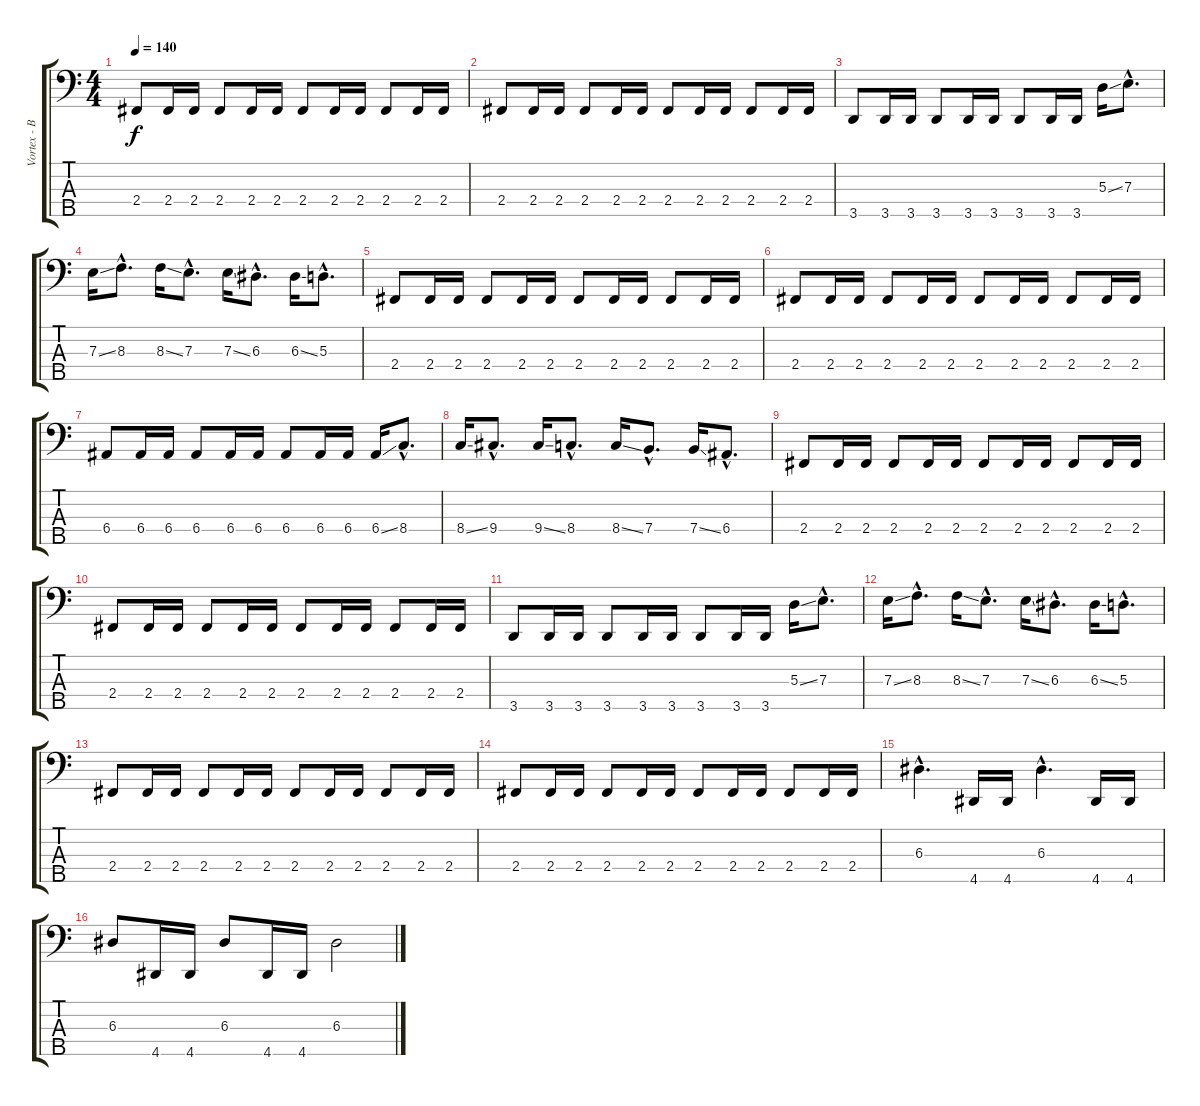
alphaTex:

\track ("Vortex - Bass" "Vortex - B") {instrument electricbassfinger}
\staff {score tabs}
\tuning (G2 D2 A1 E1 B0) {hide}
\ts (4 4)
\tempo 140
\clef f4
\ks c
2.4.8{dy f} 2.4.16 2.4.16 2.4.8 2.4.16 2.4.16 2.4.8 2.4.16 2.4.16 2.4.8 2.4.16 2.4.16 |
2.4.8 2.4.16 2.4.16 2.4.8 2.4.16 2.4.16 2.4.8 2.4.16 2.4.16 2.4.8 2.4.16 2.4.16 |
3.5.8 3.5.16 3.5.16 3.5.8 3.5.16 3.5.16 3.5.8 3.5.16 3.5.16 5.3{ss}.16 7.3{hac}.8{d} |
7.3{ss}.16 8.3{hac}.8{d} 8.3{ss}.16 7.3{hac}.8{d} 7.3{ss}.16 6.3{hac}.8{d} 6.3{ss}.16 5.3{hac}.8{d} |
2.4.8 2.4.16 2.4.16 2.4.8 2.4.16 2.4.16 2.4.8 2.4.16 2.4.16 2.4.8 2.4.16 2.4.16 |
2.4.8 2.4.16 2.4.16 2.4.8 2.4.16 2.4.16 2.4.8 2.4.16 2.4.16 2.4.8 2.4.16 2.4.16 |
6.4.8 6.4.16 6.4.16 6.4.8 6.4.16 6.4.16 6.4.8 6.4.16 6.4.16 6.4{ss}.16 8.4{hac}.8{d} |
8.4{ss}.16 9.4{hac}.8{d} 9.4{ss}.16 8.4{hac}.8{d} 8.4{ss}.16 7.4{hac}.8{d} 7.4{ss}.16 6.4{hac}.8{d} |
2.4.8 2.4.16 2.4.16 2.4.8 2.4.16 2.4.16 2.4.8 2.4.16 2.4.16 2.4.8 2.4.16 2.4.16 |
2.4.8 2.4.16 2.4.16 2.4.8 2.4.16 2.4.16 2.4.8 2.4.16 2.4.16 2.4.8 2.4.16 2.4.16 |
3.5.8 3.5.16 3.5.16 3.5.8 3.5.16 3.5.16 3.5.8 3.5.16 3.5.16 5.3{ss}.16 7.3{hac}.8{d} |
7.3{ss}.16 8.3{hac}.8{d} 8.3{ss}.16 7.3{hac}.8{d} 7.3{ss}.16 6.3{hac}.8{d} 6.3{ss}.16 5.3{hac}.8{d} |
2.4.8 2.4.16 2.4.16 2.4.8 2.4.16 2.4.16 2.4.8 2.4.16 2.4.16 2.4.8 2.4.16 2.4.16 |
2.4.8 2.4.16 2.4.16 2.4.8 2.4.16 2.4.16 2.4.8 2.4.16 2.4.16 2.4.8 2.4.16 2.4.16 |
6.3{hac}.4{d} 4.5.16 4.5.16 6.3{hac}.4{d} 4.5.16 4.5.16 |
6.3.8 4.5.16 4.5.16 6.3.8 4.5.16 4.5.16 6.3.2
